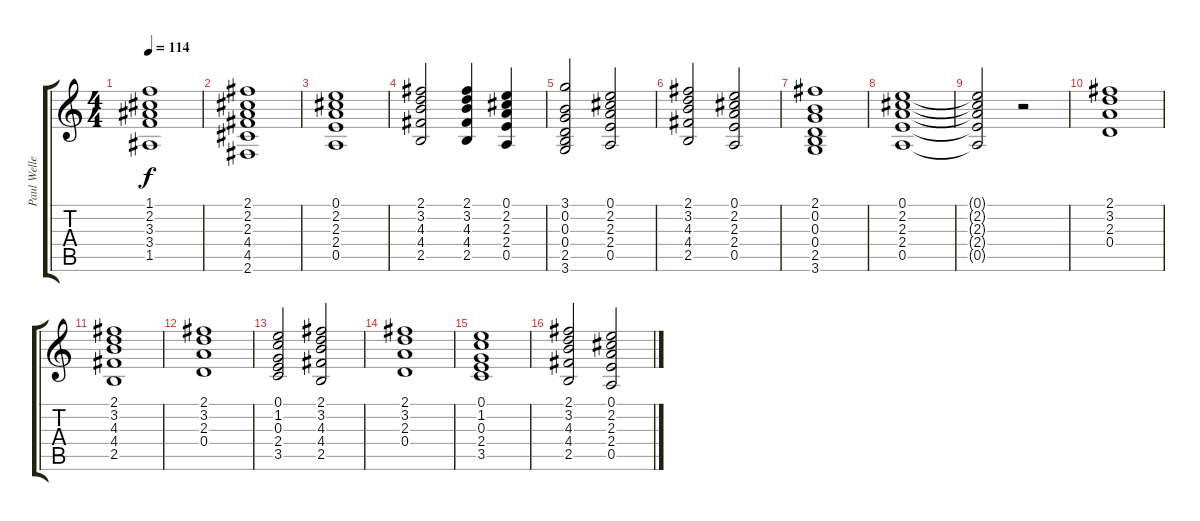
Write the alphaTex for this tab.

\track ("Paul Weller Rhythm" "Paul Welle") {instrument distortionguitar}
\staff {score tabs}
\tuning (E4 B3 G3 D3 A2 E2) {hide}
\ts (4 4)
\tempo 114
\clef g2
\ks c
(1.1 2.2 3.3 3.4 1.5).1{dy f} |
(2.1 2.2 2.3 4.4 4.5 2.6).1 |
(0.1 2.2 2.3 2.4 0.5).1 |
(2.1 3.2 4.3 4.4 2.5).2 (2.1 3.2 4.3 4.4 2.5).4 (0.1 2.2 2.3 2.4 0.5).4 |
(3.1 0.2 0.3 0.4 2.5 3.6).2 (0.1 2.2 2.3 2.4 0.5).2 |
(2.1 3.2 4.3 4.4 2.5).2 (0.1 2.2 2.3 2.4 0.5).2 |
(2.1 0.2 0.3 0.4 2.5 3.6).1 |
(0.1 2.2 2.3 2.4 0.5).1 |
(0.1{t} 2.2{t} 2.3{t} 2.4{t} 0.5{t}).2 r.2 |
(2.1 3.2 2.3 0.4).1 |
(2.1 3.2 4.3 4.4 2.5).1 |
(2.1 3.2 2.3 0.4).1 |
(0.1 1.2 0.3 2.4 3.5).2 (2.1 3.2 4.3 4.4 2.5).2 |
(2.1 3.2 2.3 0.4).1 |
(0.1 1.2 0.3 2.4 3.5).1 |
(2.1 3.2 4.3 4.4 2.5).2 (0.1 2.2 2.3 2.4 0.5).2
